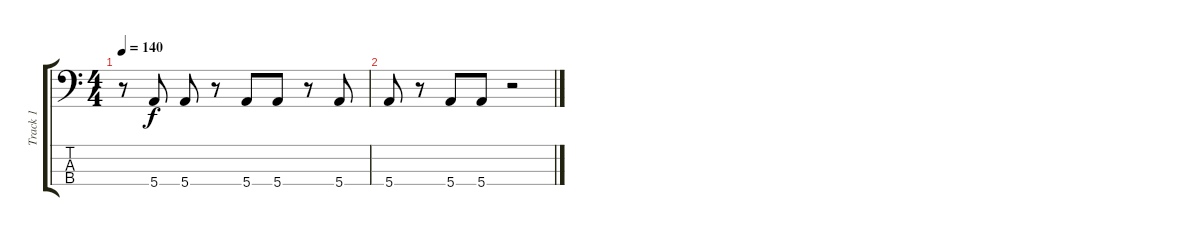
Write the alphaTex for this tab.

\track ("Track 1" "Track 1") {instrument electricbassfinger}
\staff {score tabs}
\tuning (G2 D2 A1 E1) {hide}
\ts (4 4)
\tempo 140
\clef f4
\ks c
r.8{dy f} 5.4.8 5.4.8 r.8 5.4.8 5.4.8 r.8 5.4.8 |
5.4.8 r.8 5.4.8 5.4.8 r.2
